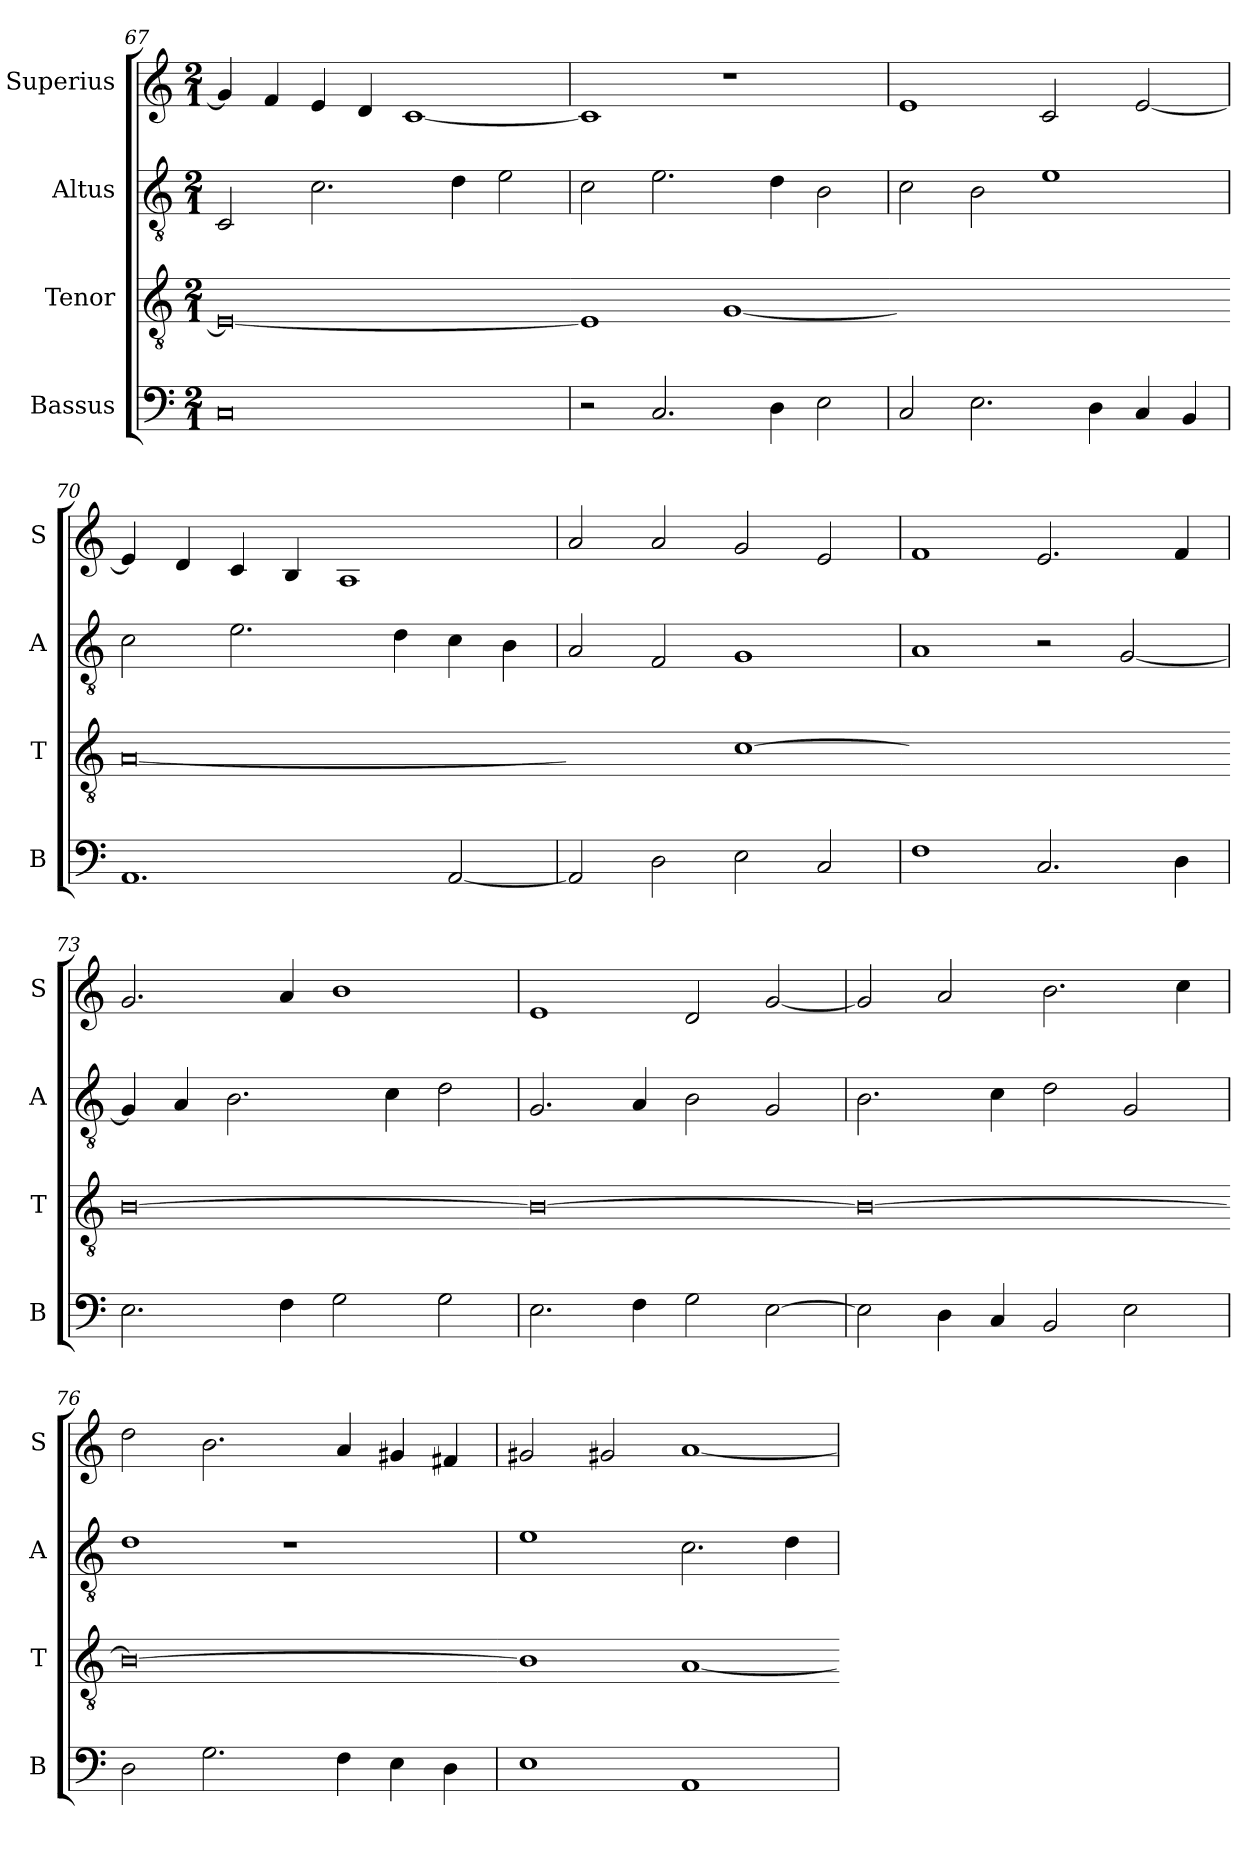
**kern	**kern	**kern	**kern
*part4	*part3	*part2	*part1
*staff4	*staff3	*staff2	*staff1
*I"Bassus	*I"Tenor	*I"Altus	*I"Superius
*I'B	*I'T	*I'A	*I'S
*clefF4	*clefGv2	*clefGv2	*clefG2
*k[]	*k[]	*k[]	*k[]
*M2/1	*M2/1	*M2/1	*M2/1
=67	=67	=67	=67
0C	0E/_	2C/	4g/]
.	.	.	4f/
.	.	2.c\	4e/
.	.	.	4d/
.	.	.	[1c
.	.	4d\	.
.	.	2e\	.
=68	=68-	=68	=68
2r	1E/]	2c\	1c]
2.C/	.	2.e\	.
.	[1G/	.	1r
4D\	.	4d\	.
2E\	.	2B\	.
=69	=69-	=69	=69
2C/	0G/yy]	2c\	1e
2.E\	.	2B\	.
.	.	1e	2c/
4D\	.	.	.
4C/	.	.	[2e/
4BB/	.	.	.
=70	=70-	=70	=70
1.AA	[0A/	2c\	4e/]
.	.	.	4d/
.	.	2.e\	4c/
.	.	.	4B/
.	.	.	1A
.	.	4d\	.
[2AA/	.	4c\	.
.	.	4B\	.
=71	=71-	=71	=71
2AA/]	1A/yy]	2A/	2a/
2D\	.	2F/	2a/
2E\	[1c\	1G	2g/
2C/	.	.	2e/
=72	=72-	=72	=72
1F	0c\yy]	1A	1f
2.C/	.	2r	2.e/
.	.	[2G/	.
4D\	.	.	4f/
=73	=73-	=73	=73
2.E\	[0B\	4G/]	2.g/
.	.	4A/	.
.	.	2.B\	.
4F\	.	.	4a/
2G\	.	.	1b
.	.	4c\	.
2G\	.	2d\	.
=74	=74-	=74	=74
2.E\	0B\_	2.G/	1e
4F\	.	4A/	.
2G\	.	2B\	2d/
[2E\	.	2G/	[2g/
=75	=75-	=75	=75
2E\]	0B\_	2.B\	2g/]
4D\	.	.	2a/
4C/	.	4c\	.
2BB/	.	2d\	2.b\
2E\	.	2G/	.
.	.	.	4cc\
=76	=76-	=76	=76
2D\	0B\_	1d	2dd\
2.G\	.	.	2.b\
.	.	1r	.
4F\	.	.	4a/
4E\	.	.	4g#X/
4D\	.	.	4f#X/
=77	=77-	=77	=77
1E	1B\]	1e	2g#X/
.	.	.	2g#X/
1AA	[1A/	2.c\	[1a
.	.	4d\	.
=	=-	=	=
*-	*-	*-	*-
